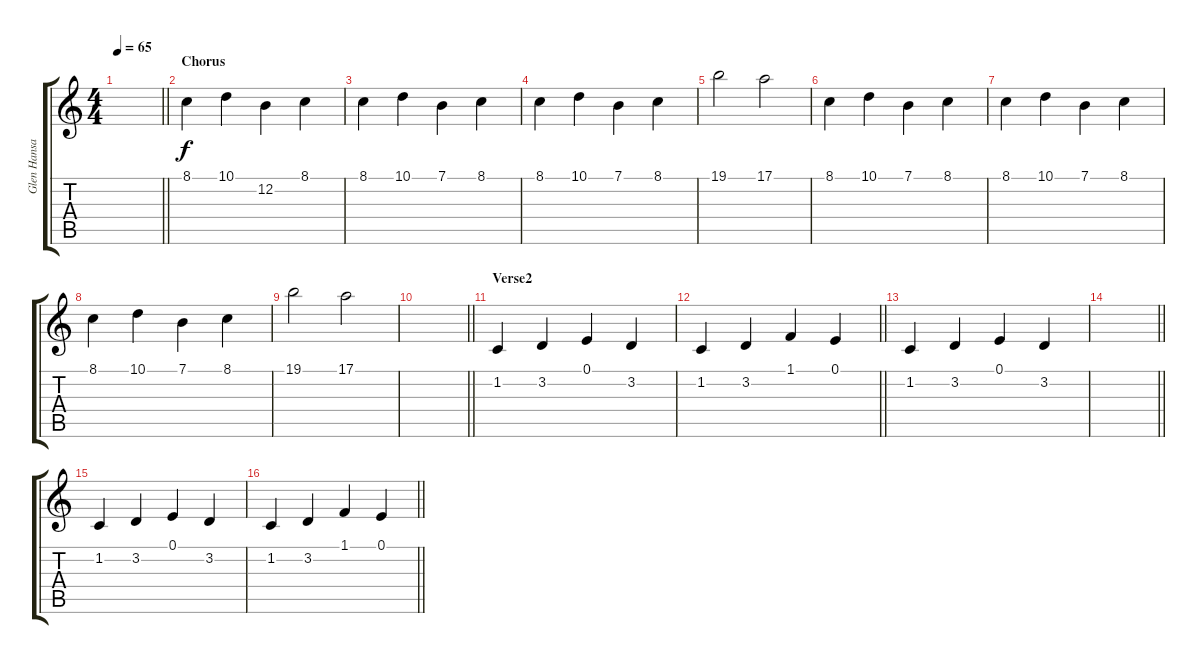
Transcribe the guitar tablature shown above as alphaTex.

\track ("Glen Hansard" "Glen Hansa") {instrument whistle}
\staff {score tabs}
\tuning (E4 B3 G3 D3 A2 E2) {hide}
\ts (4 4)
\tempo 65
\clef g2
\barLineRight lightlight
\ks c
|
\section ("" "Chorus")
8.1.4 10.1.4 12.2.4 8.1.4 |
8.1.4 10.1.4 7.1.4 8.1.4 |
8.1.4 10.1.4 7.1.4 8.1.4 |
19.1.2 17.1.2 |
8.1.4 10.1.4 7.1.4 8.1.4 |
8.1.4 10.1.4 7.1.4 8.1.4 |
8.1.4 10.1.4 7.1.4 8.1.4 |
19.1.2 17.1.2 |
\barLineRight lightlight
|
\section ("" "Verse2")
1.2.4 3.2.4 0.1.4 3.2.4 |
\barLineRight lightlight
1.2.4{txt ""} 3.2.4 1.1.4 0.1.4 |
1.2.4 3.2.4 0.1.4 3.2.4 |
\barLineRight lightlight
|
1.2.4 3.2.4 0.1.4 3.2.4 |
\barLineRight lightlight
1.2.4 3.2.4 1.1.4 0.1.4
